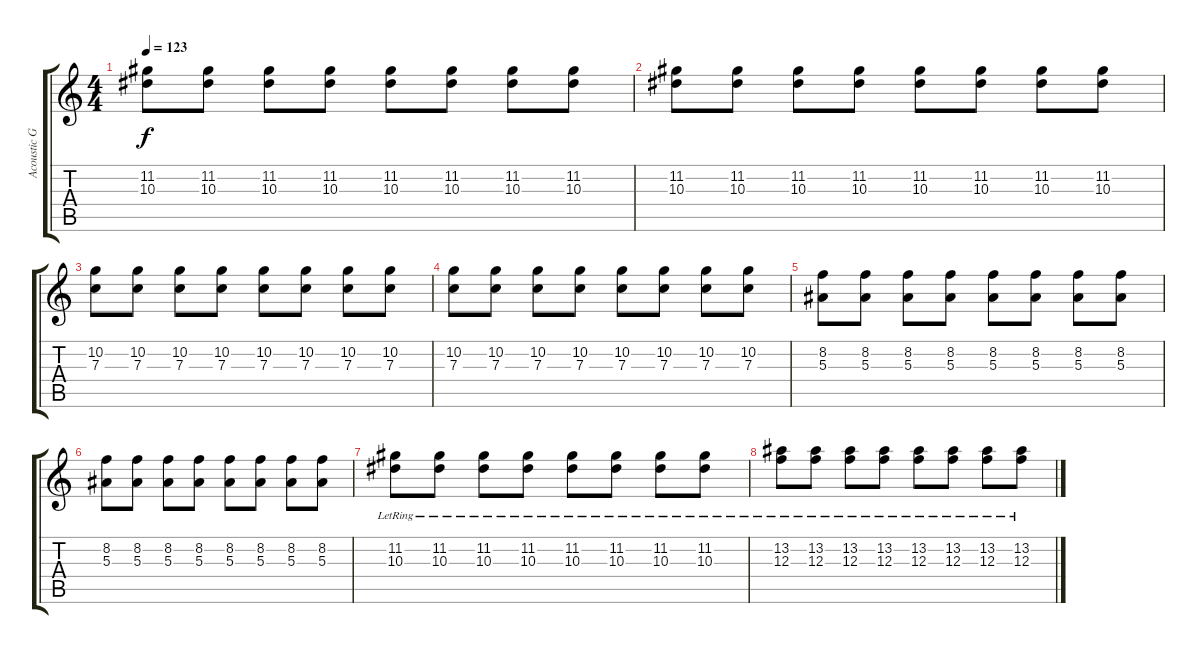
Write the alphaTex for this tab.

\track ("Acoustic Guitar 2" "Acoustic G") {instrument acousticguitarsteel}
\staff {score tabs}
\tuning (D4 A3 F3 C3 G2 C2) {hide}
\ts (4 4)
\tempo 123
\clef g2
\ks c
(11.2 10.3).8{dy f volume 11 instrument overdrivenguitar} (11.2 10.3).8 (11.2 10.3).8 (11.2 10.3).8 (11.2 10.3).8 (11.2 10.3).8 (11.2 10.3).8 (11.2 10.3).8 |
(11.2 10.3).8 (11.2 10.3).8 (11.2 10.3).8 (11.2 10.3).8 (11.2 10.3).8 (11.2 10.3).8 (11.2 10.3).8 (11.2 10.3).8 |
(10.2 7.3).8 (10.2 7.3).8 (10.2 7.3).8 (10.2 7.3).8 (10.2 7.3).8 (10.2 7.3).8 (10.2 7.3).8 (10.2 7.3).8 |
(10.2 7.3).8 (10.2 7.3).8 (10.2 7.3).8 (10.2 7.3).8 (10.2 7.3).8 (10.2 7.3).8 (10.2 7.3).8 (10.2 7.3).8 |
(8.2 5.3).8 (8.2 5.3).8 (8.2 5.3).8 (8.2 5.3).8 (8.2 5.3).8 (8.2 5.3).8 (8.2 5.3).8 (8.2 5.3).8 |
(8.2 5.3).8 (8.2 5.3).8 (8.2 5.3).8 (8.2 5.3).8 (8.2 5.3).8 (8.2 5.3).8 (8.2 5.3).8 (8.2 5.3).8 |
(11.2 10.3{lr}).8 (11.2{lr} 10.3).8 (11.2 10.3{lr}).8 (11.2{lr} 10.3).8 (11.2 10.3{lr}).8 (11.2{lr} 10.3).8 (11.2 10.3{lr}).8 (11.2{lr} 10.3).8 |
(13.2 12.3{lr}).8 (13.2{lr} 12.3).8 (13.2 12.3{lr}).8 (13.2{lr} 12.3).8 (13.2 12.3{lr}).8 (13.2{lr} 12.3).8 (13.2 12.3{lr}).8 (13.2{lr} 12.3).8
